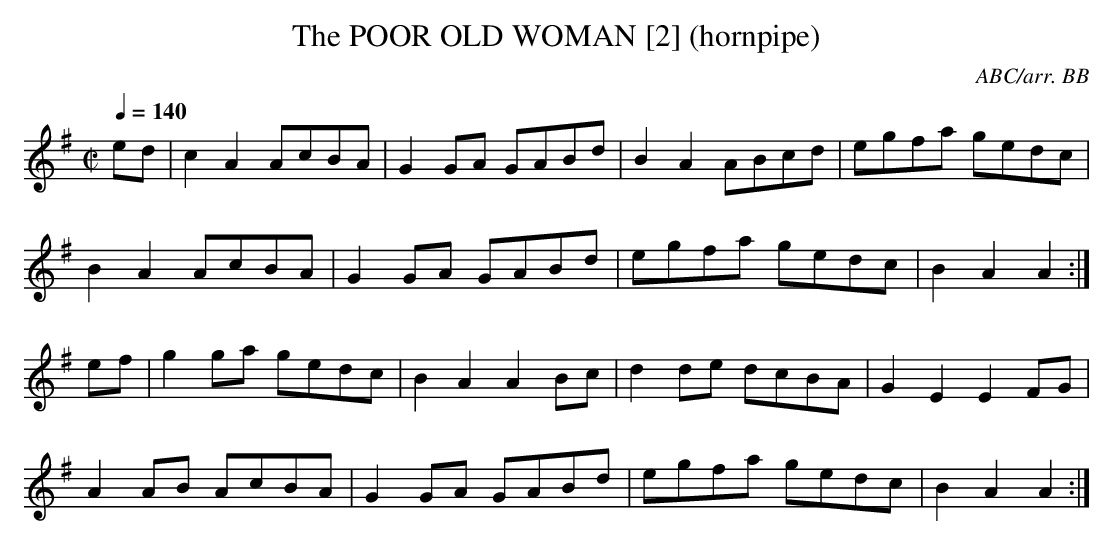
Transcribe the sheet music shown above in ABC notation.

X:1
T:POOR OLD WOMAN [2] (hornpipe), The
C:ABC/arr. BB
Q:1/4=140
L:1/8
M:C|
K:Ador
ed|c2A2 AcBA|G2GA GABd|B2A2 ABcd|egfa gedc|
B2A2 AcBA|G2GA GABd|egfa gedc|B2A2A2:|
ef|g2ga gedc|B2A2 A2Bc|d2de dcBA|G2E2 E2FG|
A2AB AcBA|G2GA GABd|egfa gedc|B2A2A2:|
